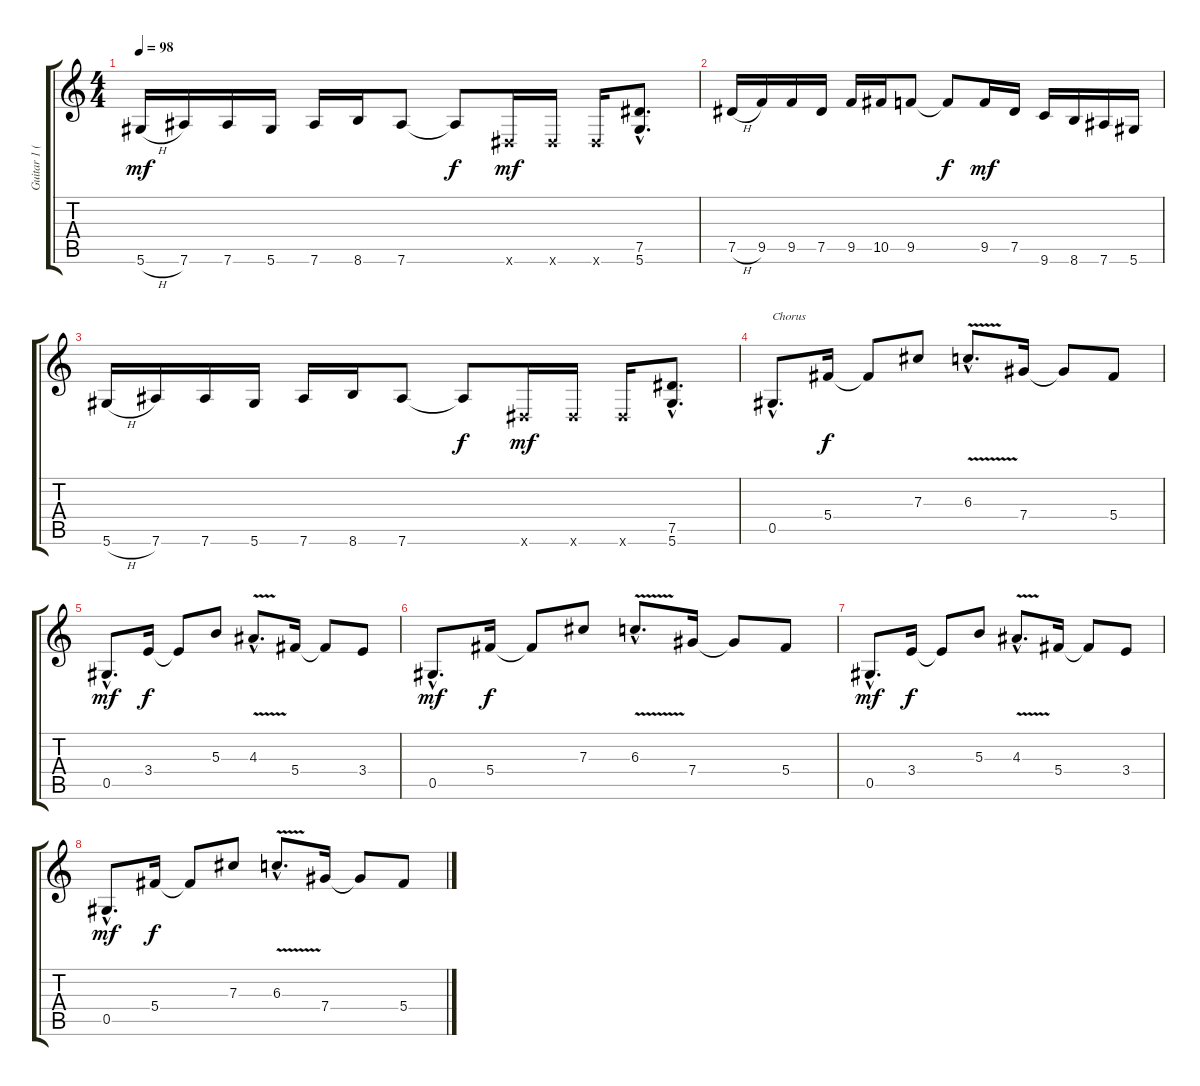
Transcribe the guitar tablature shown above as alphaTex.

\track ("Guitar 1 (Rhythm)" "Guitar 1 (") {instrument distortionguitar}
\staff {score tabs}
\tuning (Eb4 Bb3 Gb3 Db3 Ab2 Eb2) {hide}
\ts (4 4)
\tempo 98
\clef g2
\ks c
5.6{h}.16{dy mf} 7.6.16 7.6.16 5.6.16 7.6.16 8.6.16 7.6.8 7.6{t}.8{dy f} 0.6{x}.16{dy mf} 0.6{x}.16 0.6{x}.16 (7.5{hac} 5.6{hac}).8{d} |
7.5{h}.16 9.5.16 9.5.16 7.5.16 9.5.16 10.5.16 9.5.8 9.5{t}.8{dy f} 9.5.16{dy mf} 7.5.16 9.6.16 8.6.16 7.6.16 5.6.16 |
5.6{h}.16 7.6.16 7.6.16 5.6.16 7.6.16 8.6.16 7.6.8 7.6{t}.8{dy f} 0.6{x}.16{dy mf} 0.6{x}.16 0.6{x}.16 (7.5{hac} 5.6{hac}).8{d} |
0.5{hac}.8{d txt "Chorus"} 5.4.16{dy f} 5.4{t}.8 7.3.8 6.3{v hac}.8{d} 7.4.16 7.4{t}.8 5.4.8 |
0.5{hac}.8{d dy mf} 3.4.16{dy f} 3.4{t}.8 5.3.8 4.3{v hac}.8{d} 5.4.16 5.4{t}.8 3.4.8 |
0.5{hac}.8{d dy mf} 5.4.16{dy f} 5.4{t}.8 7.3.8 6.3{v hac}.8{d} 7.4.16 7.4{t}.8 5.4.8 |
0.5{hac}.8{d dy mf} 3.4.16{dy f} 3.4{t}.8 5.3.8 4.3{v hac}.8{d} 5.4.16 5.4{t}.8 3.4.8 |
0.5{hac}.8{d dy mf} 5.4.16{dy f} 5.4{t}.8 7.3.8 6.3{v hac}.8{d} 7.4.16 7.4{t}.8 5.4.8
